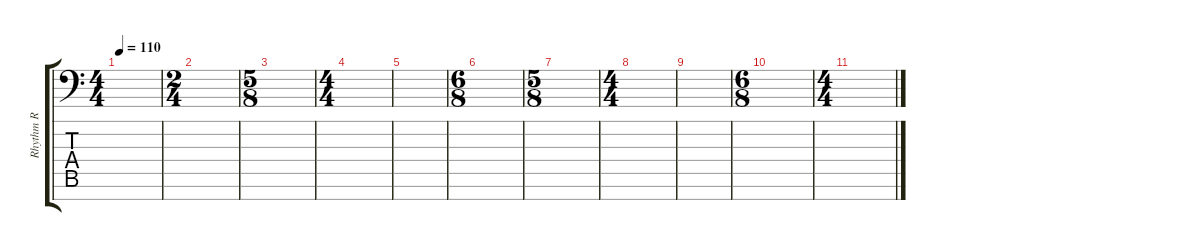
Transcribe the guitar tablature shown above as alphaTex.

\track ("Rhythm R" "Rhythm R") {instrument overdrivenguitar}
\staff {score tabs}
\tuning (Eb4 Bb3 Gb3 Db3 Ab2 Eb2 Ab1) {hide}
\ts (4 4)
\tempo 110
\clef f4
\ks c
|
\ts (2 4)
|
\ts (5 8)
|
\ts (4 4)
|
|
\ts (6 8)
|
\ts (5 8)
|
\ts (4 4)
|
|
\ts (6 8)
|
\ts (4 4)
